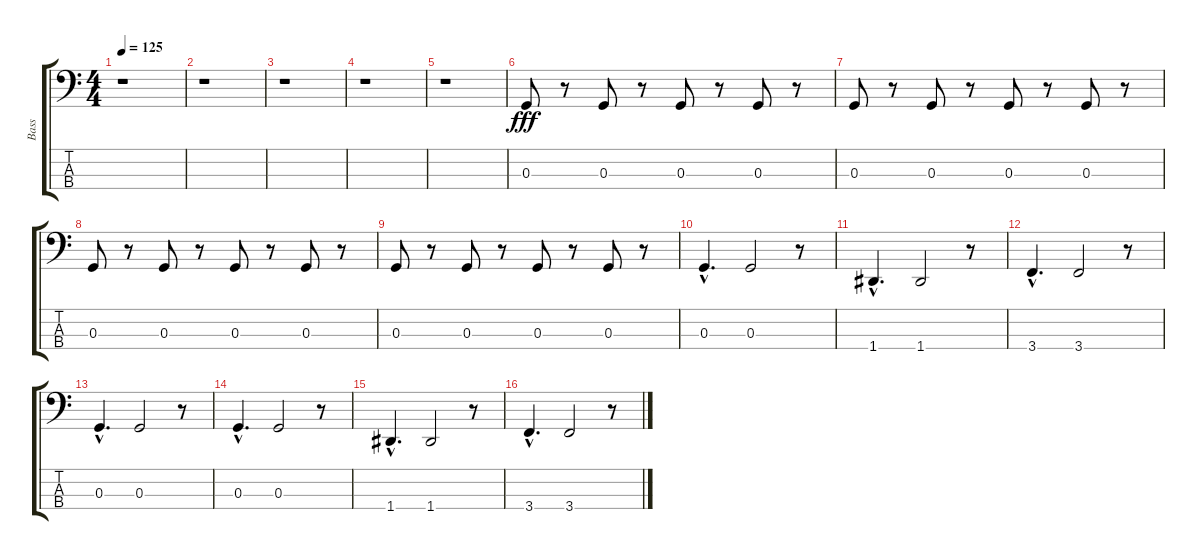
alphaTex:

\track ("Bass" "Bass") {instrument electricbassfinger}
\staff {score tabs}
\tuning (F2 C2 G1 D1) {hide}
\ts (4 4)
\tempo 125
\clef f4
\ks c
r.1{dy fff instrument electricbassfinger} |
r.1 |
r.1 |
r.1 |
r.1 |
0.3.8 r.8 0.3.8 r.8 0.3.8 r.8 0.3.8 r.8 |
0.3.8 r.8 0.3.8 r.8 0.3.8 r.8 0.3.8 r.8 |
0.3.8 r.8 0.3.8 r.8 0.3.8 r.8 0.3.8 r.8 |
0.3.8 r.8 0.3.8 r.8 0.3.8 r.8 0.3.8 r.8 |
0.3{hac}.4{d} 0.3.2 r.8 |
1.4{hac}.4{d} 1.4.2 r.8 |
3.4{hac}.4{d} 3.4.2 r.8 |
0.3{hac}.4{d} 0.3.2 r.8 |
0.3{hac}.4{d} 0.3.2 r.8 |
1.4{hac}.4{d} 1.4.2 r.8 |
3.4{hac}.4{d} 3.4.2 r.8
